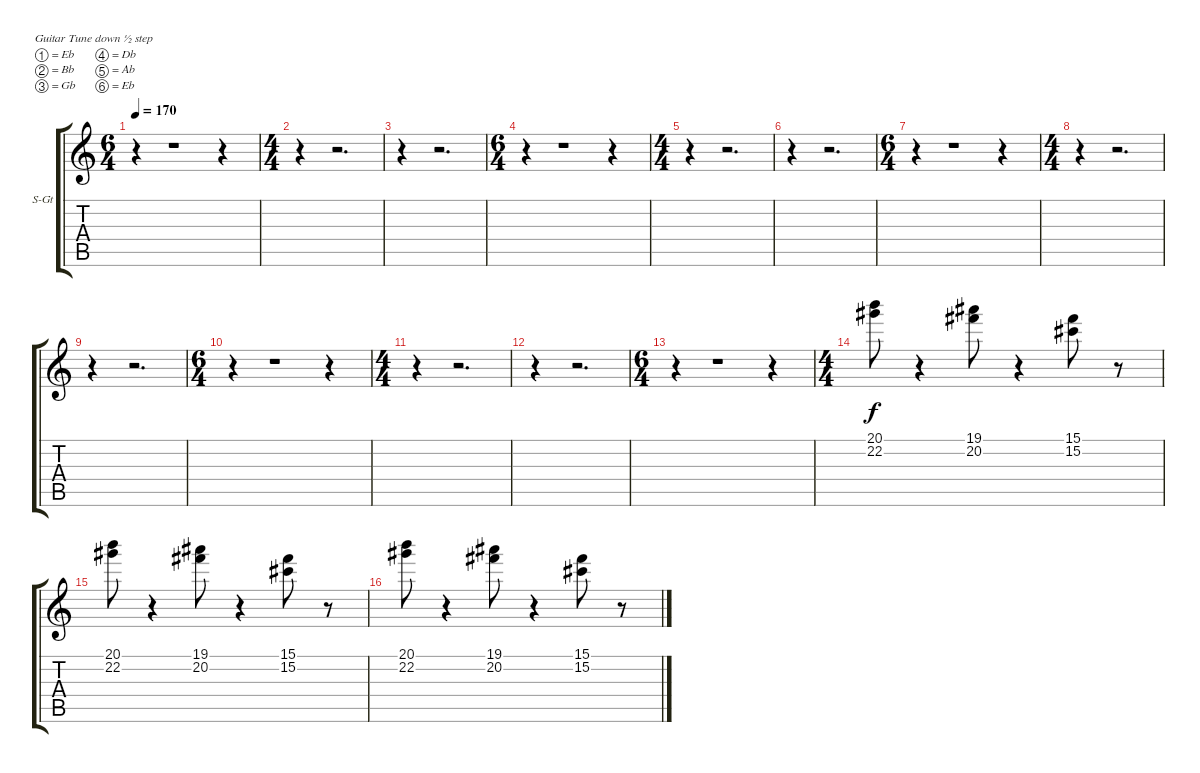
\bracketExtendMode groupsimilarinstruments
\firstSystemTrackNameOrientation horizontal
\otherSystemsTrackNameOrientation horizontal
\track ("Дмитрий Иванов" "S-Gt") {instrument stringensemble1}
\staff {score tabs}
\tuning (Eb4 Bb3 Gb3 Db3 Ab2 Eb2)
\displaytranspose 12
\ts (6 4)
\beaming (8 2 2 2 6)
\tempo 170
\clef g2
\ks c
r.4{dy f} r.1 r.4 |
\ts (4 4)
\beaming (8 2 2 2 2)
r.4 r.2{d} |
r.4 r.2{d} |
\ts (6 4)
\beaming (8 2 2 2 6)
r.4 r.1 r.4 |
\ts (4 4)
\beaming (8 2 2 2 2)
r.4 r.2{d} |
r.4 r.2{d} |
\ts (6 4)
\beaming (8 2 2 2 6)
r.4 r.1 r.4 |
\ts (4 4)
\beaming (8 2 2 2 2)
r.4 r.2{d} |
r.4 r.2{d} |
\ts (6 4)
\beaming (8 2 2 2 6)
r.4 r.1 r.4 |
\ts (4 4)
\beaming (8 2 2 2 2)
r.4 r.2{d} |
r.4 r.2{d} |
\ts (6 4)
\beaming (8 2 2 2 6)
r.4 r.1 r.4 |
\ts (4 4)
\beaming (8 2 2 2 2)
(20.1 22.2).8 r.4 (19.1 20.2).8 r.4 (15.1 15.2).8 r.8 |
(20.1 22.2).8 r.4 (19.1 20.2).8 r.4 (15.1 15.2).8 r.8 |
(20.1 22.2).8 r.4 (19.1 20.2).8 r.4 (15.1 15.2).8 r.8
